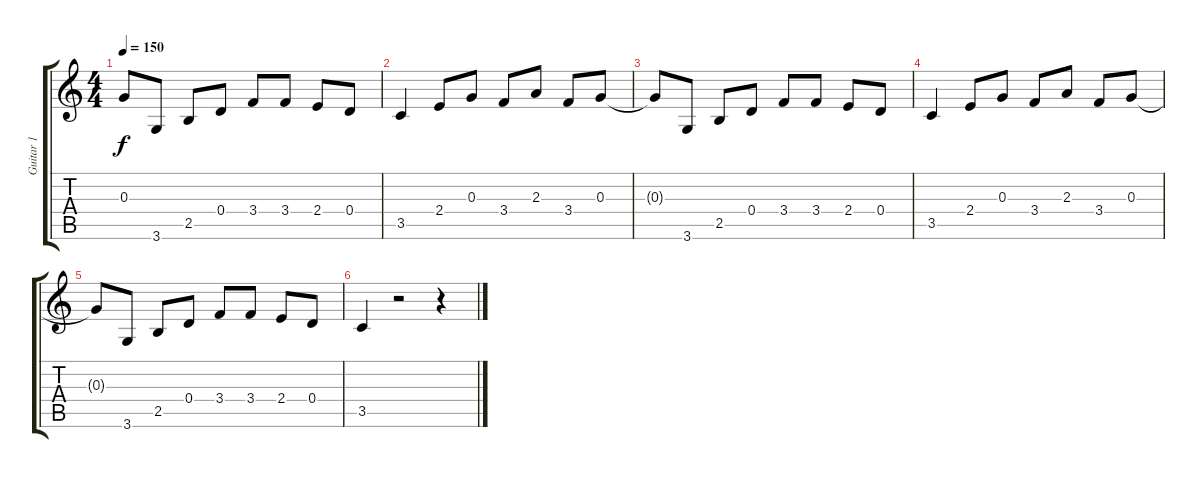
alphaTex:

\track ("Guitar 1" "Guitar 1") {instrument electricguitarclean}
\staff {score tabs}
\tuning (E4 B3 G3 D3 A2 E2) {hide}
\ts (4 4)
\tempo 150
\clef g2
\ks c
0.3{t}.8{dy f} 3.6.8 2.5.8 0.4.8 3.4.8 3.4.8 2.4.8 0.4.8 |
3.5.4 2.4.8 0.3.8 3.4.8 2.3.8 3.4.8 0.3.8 |
0.3{t}.8 3.6.8 2.5.8 0.4.8 3.4.8 3.4.8 2.4.8 0.4.8 |
3.5.4 2.4.8 0.3.8 3.4.8 2.3.8 3.4.8 0.3.8 |
0.3{t}.8 3.6.8 2.5.8 0.4.8 3.4.8 3.4.8 2.4.8 0.4.8 |
3.5.4 r.2 r.4
